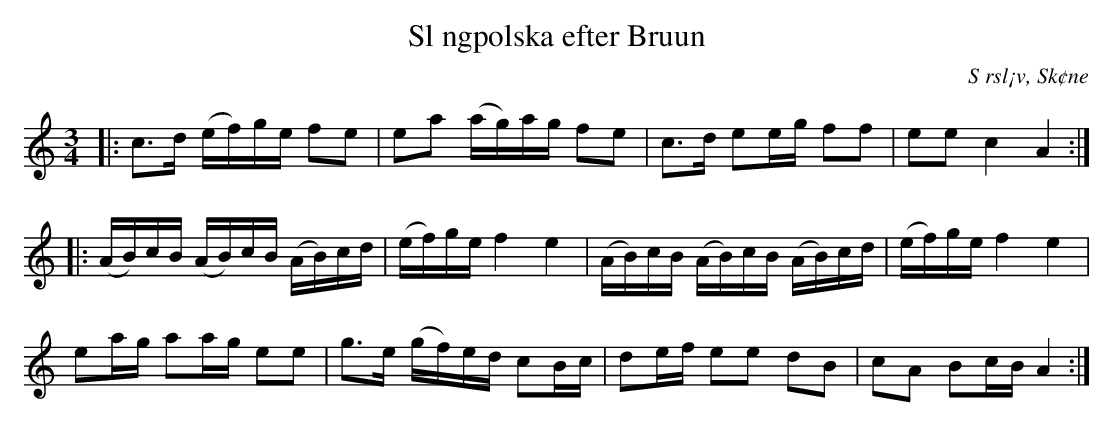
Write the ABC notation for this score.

X:1
T:Sl ngpolska efter Bruun
O:S rsl¡v, Sk¢ne
M:3/4
L:1/16
K:C
|: c2>d2 (ef)ge f2e2 | e2a2 (ag)ag f2e2 | c2>d2 e2eg f2f2 | e2e2 c4 A4 ::$ (AB)cB (AB)cB (AB)cd | %5
 (ef)ge f4 e4 | (AB)cB (AB)cB (AB)cd | (ef)ge f4 e4 |$ e2ag a2ag e2e2 | g2>e2 (gf)ed c2Bc | %10
 d2ef e2e2 d2B2 | c2A2 B2cB A4 :| %12 :|
